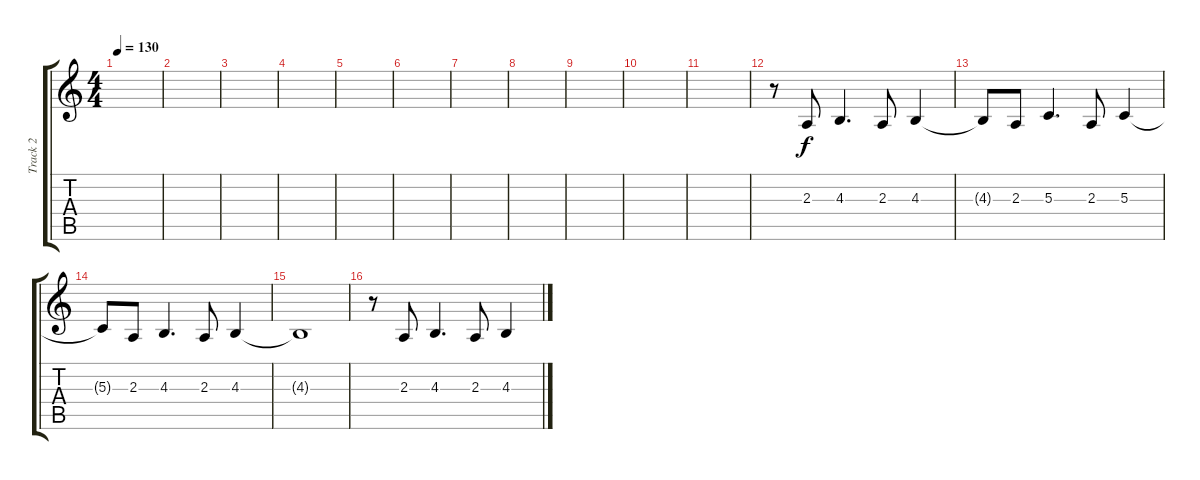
\track ("Track 2" "Track 2") {instrument electricpiano2}
\staff {score tabs}
\tuning (E4 B3 G3 D3 A2 E2) {hide}
\ts (4 4)
\tempo 130
\clef g2
\ks c
|
|
|
|
|
|
|
|
|
|
|
r.8 2.3.8{volume 8 instrument brightacousticpiano} 4.3.4{d} 2.3.8 4.3.4 |
4.3{t}.8 2.3.8 5.3.4{d} 2.3.8 5.3.4 |
5.3{t}.8 2.3.8 4.3.4{d} 2.3.8 4.3.4 |
4.3{t}.1 |
r.8 2.3.8{volume 8 instrument brightacousticpiano} 4.3.4{d} 2.3.8 4.3.4
